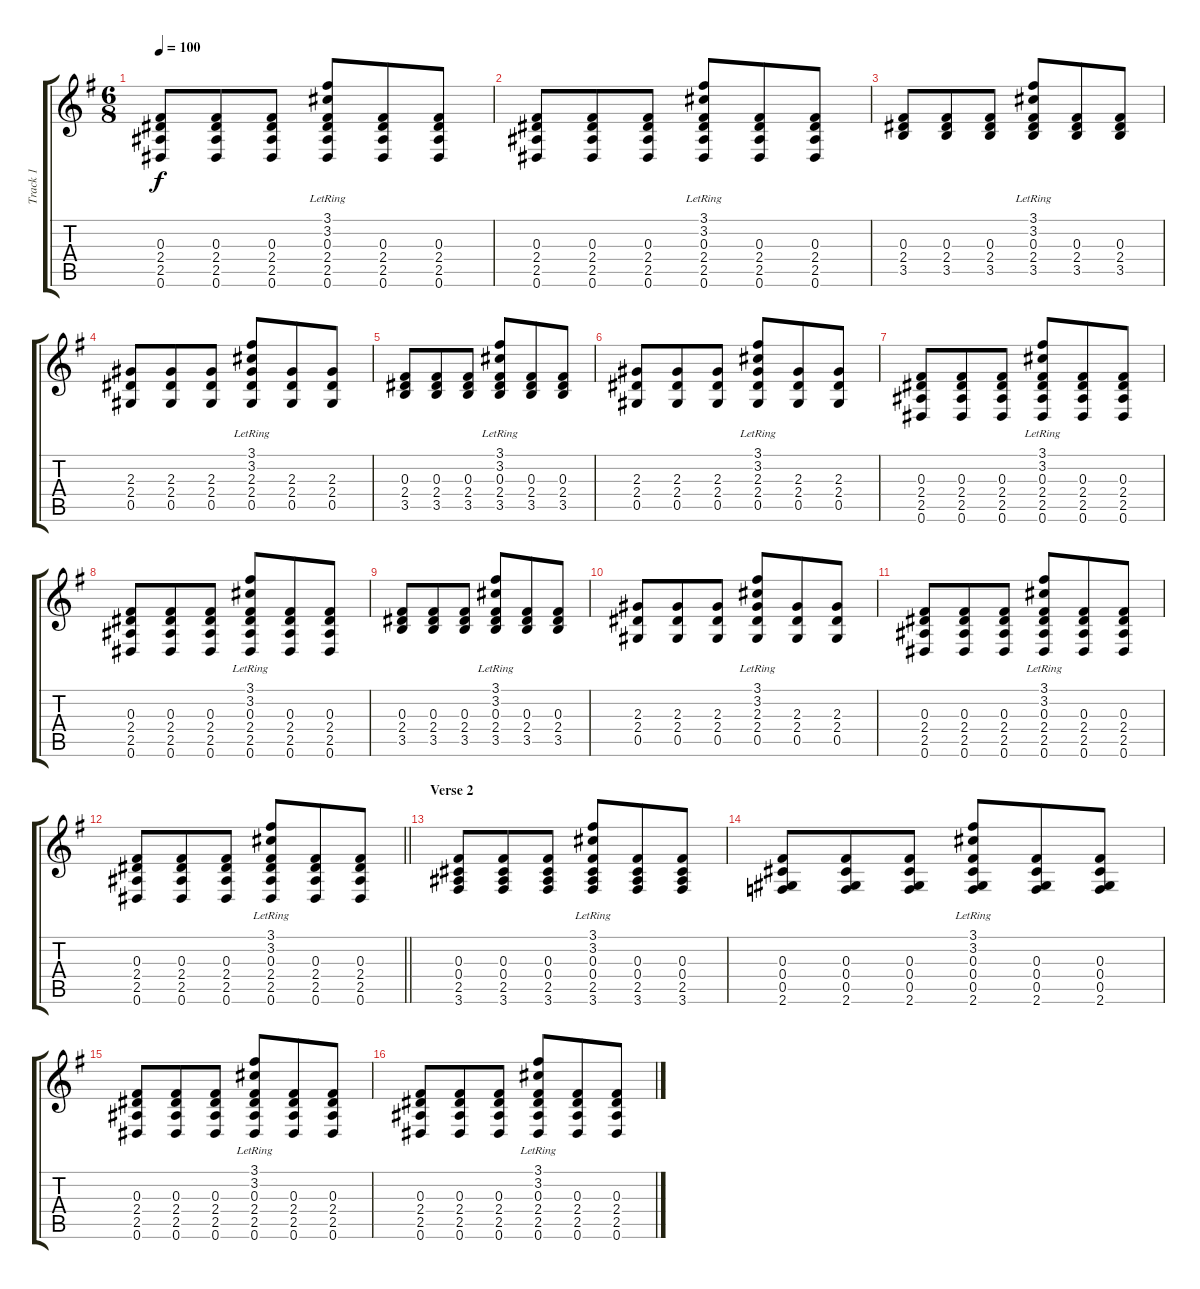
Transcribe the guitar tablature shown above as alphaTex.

\track ("Track 1" "Track 1") {instrument acousticguitarsteel}
\staff {score tabs}
\tuning (Eb4 Bb3 Gb3 Db3 Ab2 Eb2) {hide}
\ts (6 8)
\tempo 100
\clef g2
\ks g
(0.3 2.4 2.5 0.6).8{dy f} (0.3 2.4 2.5 0.6).8 (0.3 2.4 2.5 0.6).8 (3.1{lr} 3.2{lr} 0.3{lr} 2.4{lr} 2.5{lr} 0.6{lr}).8 (0.3 2.4 2.5 0.6).8 (0.3 2.4 2.5 0.6).8 |
(0.3 2.4 2.5 0.6).8 (0.3 2.4 2.5 0.6).8 (0.3 2.4 2.5 0.6).8 (3.1{lr} 3.2 0.3{lr} 2.4{lr} 2.5{lr} 0.6{lr}).8 (0.3 2.4 2.5 0.6).8 (0.3 2.4 2.5 0.6).8 |
(0.3 2.4 3.5).8 (0.3 2.4 3.5).8 (0.3 2.4 3.5).8 (3.1{lr} 3.2{lr} 0.3{lr} 2.4{lr} 3.5{lr}).8 (0.3 2.4 3.5).8 (0.3 2.4 3.5).8 |
(2.3 2.4 0.5).8 (2.3 2.4 0.5).8 (2.3 2.4 0.5).8 (3.1{lr} 3.2{lr} 2.3{lr} 2.4{lr} 0.5{lr}).8 (2.3 2.4 0.5).8 (2.3 2.4 0.5).8 |
(0.3 2.4 3.5).8 (0.3 2.4 3.5).8 (0.3 2.4 3.5).8 (3.1{lr} 3.2{lr} 0.3{lr} 2.4{lr} 3.5{lr}).8 (0.3 2.4 3.5).8 (0.3 2.4 3.5).8 |
(2.3 2.4 0.5).8 (2.3 2.4 0.5).8 (2.3 2.4 0.5).8 (3.1{lr} 3.2{lr} 2.3{lr} 2.4{lr} 0.5{lr}).8 (2.3 2.4 0.5).8 (2.3 2.4 0.5).8 |
(0.3 2.4 2.5 0.6).8 (0.3 2.4 2.5 0.6).8 (0.3 2.4 2.5 0.6).8 (3.1{lr} 3.2{lr} 0.3{lr} 2.4{lr} 2.5{lr} 0.6{lr}).8 (0.3 2.4 2.5 0.6).8 (0.3 2.4 2.5 0.6).8 |
(0.3 2.4 2.5 0.6).8 (0.3 2.4 2.5 0.6).8 (0.3 2.4 2.5 0.6).8 (3.1{lr} 3.2 0.3{lr} 2.4{lr} 2.5{lr} 0.6{lr}).8 (0.3 2.4 2.5 0.6).8 (0.3 2.4 2.5 0.6).8 |
(0.3 2.4 3.5).8 (0.3 2.4 3.5).8 (0.3 2.4 3.5).8 (3.1{lr} 3.2{lr} 0.3{lr} 2.4{lr} 3.5{lr}).8 (0.3 2.4 3.5).8 (0.3 2.4 3.5).8 |
(2.3 2.4 0.5).8 (2.3 2.4 0.5).8 (2.3 2.4 0.5).8 (3.1{lr} 3.2{lr} 2.3{lr} 2.4{lr} 0.5{lr}).8 (2.3 2.4 0.5).8 (2.3 2.4 0.5).8 |
(0.3 2.4 2.5 0.6).8 (0.3 2.4 2.5 0.6).8 (0.3 2.4 2.5 0.6).8 (3.1{lr} 3.2{lr} 0.3{lr} 2.4{lr} 2.5{lr} 0.6{lr}).8 (0.3 2.4 2.5 0.6).8 (0.3 2.4 2.5 0.6).8 |
\barLineRight lightlight
(0.3 2.4 2.5 0.6).8 (0.3 2.4 2.5 0.6).8 (0.3 2.4 2.5 0.6).8 (3.1{lr} 3.2 0.3{lr} 2.4{lr} 2.5{lr} 0.6{lr}).8 (0.3 2.4 2.5 0.6).8 (0.3 2.4 2.5 0.6).8 |
\section ("" "Verse 2")
(0.3 0.4 2.5 3.6).8 (0.3 0.4 2.5 3.6).8 (0.3 0.4 2.5 3.6).8 (3.1{lr} 3.2{lr} 0.3{lr} 0.4{lr} 2.5{lr} 3.6{lr}).8 (0.3 0.4 2.5 3.6).8 (0.3 0.4 2.5 3.6).8 |
(0.3 0.4 0.5 2.6).8 (0.3 0.4 0.5 2.6).8 (0.3 0.4 0.5 2.6).8 (3.1{lr} 3.2{lr} 0.3{lr} 0.4{lr} 0.5{lr} 2.6{lr}).8 (0.3 0.4 0.5 2.6).8 (0.3 0.4 0.5 2.6).8 |
(0.3 2.4 2.5 0.6).8 (0.3 2.4 2.5 0.6).8 (0.3 2.4 2.5 0.6).8 (3.1{lr} 3.2{lr} 0.3{lr} 2.4{lr} 2.5{lr} 0.6{lr}).8 (0.3 2.4 2.5 0.6).8 (0.3 2.4 2.5 0.6).8 |
(0.3 2.4 2.5 0.6).8 (0.3 2.4 2.5 0.6).8 (0.3 2.4 2.5 0.6).8 (3.1{lr} 3.2{lr} 0.3{lr} 2.4{lr} 2.5{lr} 0.6{lr}).8 (0.3 2.4 2.5 0.6).8 (0.3 2.4 2.5 0.6).8
